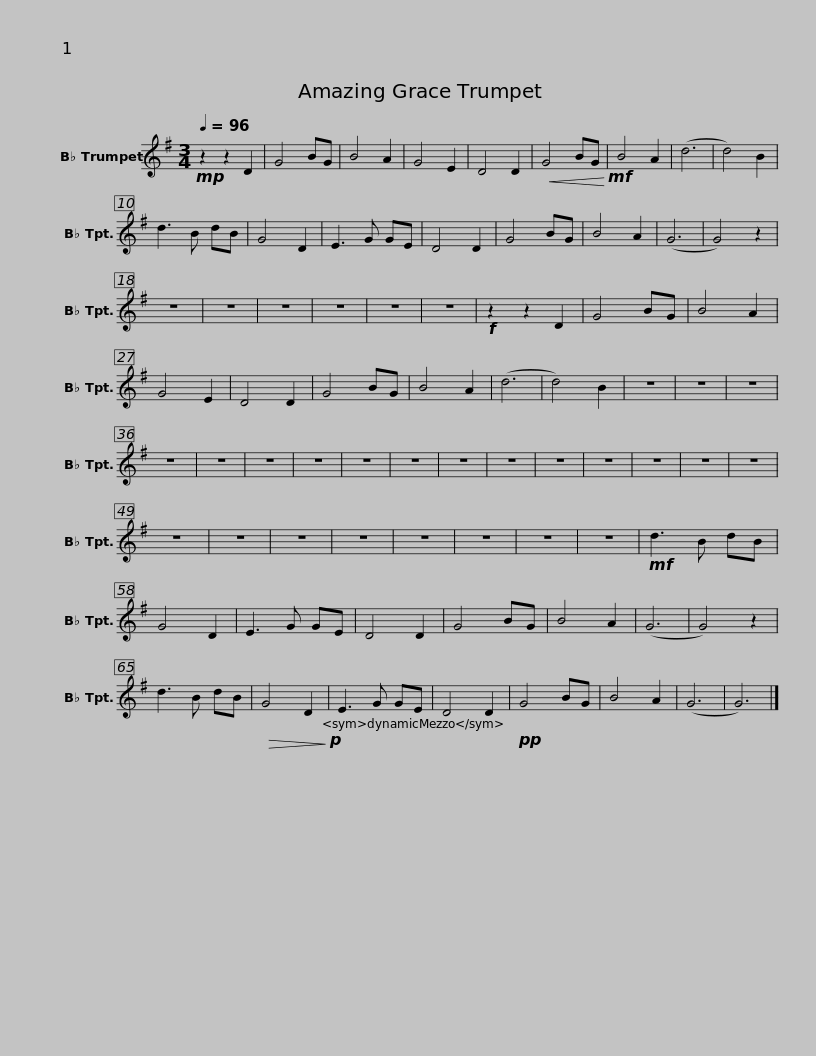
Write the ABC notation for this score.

X:1
L:1/8
Q:1/4=96
M:3/4
I:linebreak $
K:F
V:1 treble transpose=-2
V:1
[K:G]!mp! z2 z2 D2 | G4 BG | B4 A2 | G4 E2 | D4 D2 | %5
!<(! G4 BG!<)!!mf! | B4 A2 | (d6 | d4) B2 | d3 B dB | %10
 G4 D2 | E3 G GE | D4 D2 |$ G4 BG | B4 A2 | %15
 (G6 | G4) z2 | z6 | z6 | z6 | %20
 z6 | z6 | z6 |!f! z2 z2 D2 | G4 BG | %25
 B4 A2 | G4 E2 | D4 D2 | G4 BG | B4 A2 | %30
 (d6 | d4) B2 | z6 | z6 | z6 | %35
 z6 | z6 | z6 | z6 | z6 | %40
 z6 | z6 | z6 | z6 | z6 | %45
 z6 | z6 | z6 | z6 | z6 | %50
 z6 | z6 | z6 | z6 | z6 | %55
 z6 |$!mf! d3 B dB | G4 D2 | E3 G GE | D4 D2 | %60
 G4 BG | B4 A2 | (G6 | G4) z2 | d3 B dB | %65
!>(! G4 D2!>)!!p! | E3 G GE | D4 D2 |$!pp! G4 BG | B4 A2 | %70
 (G6 | G6) |] %72
